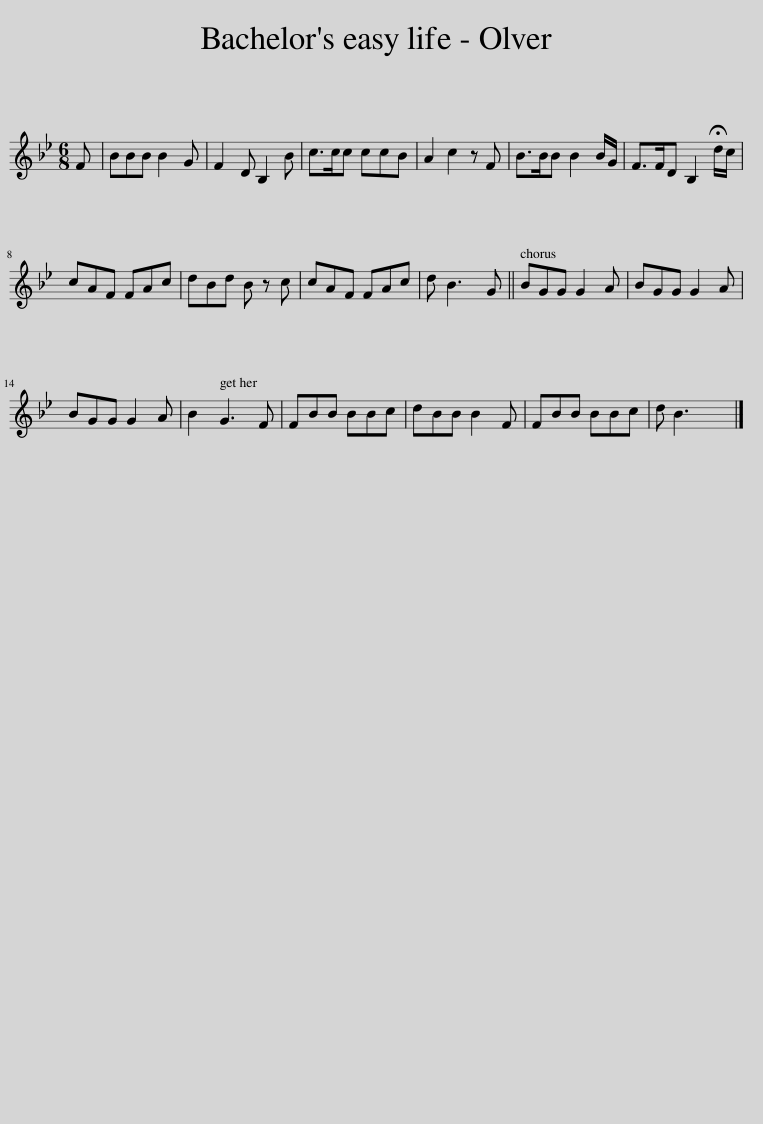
X:1
L:1/8
M:6/8
I:linebreak $
K:Bb
V:1 treble
V:1
 F | BBB B2 G | F2 D B,2 B | c>cc ccB | A2 c2 z F | %5
 B>BB B2 B/G/ | F>FD B,2 !fermata!d/c/ |$ cAF FAc | dBd B z c | cAF FAc | %10
 d B3 G || BGG G2 A | BGG G2 A |$ BGG G2 A | B2 G3 F | %15
 FBB BBc | dBB B2 F | FBB BBc | d B3 x2 |] %19
